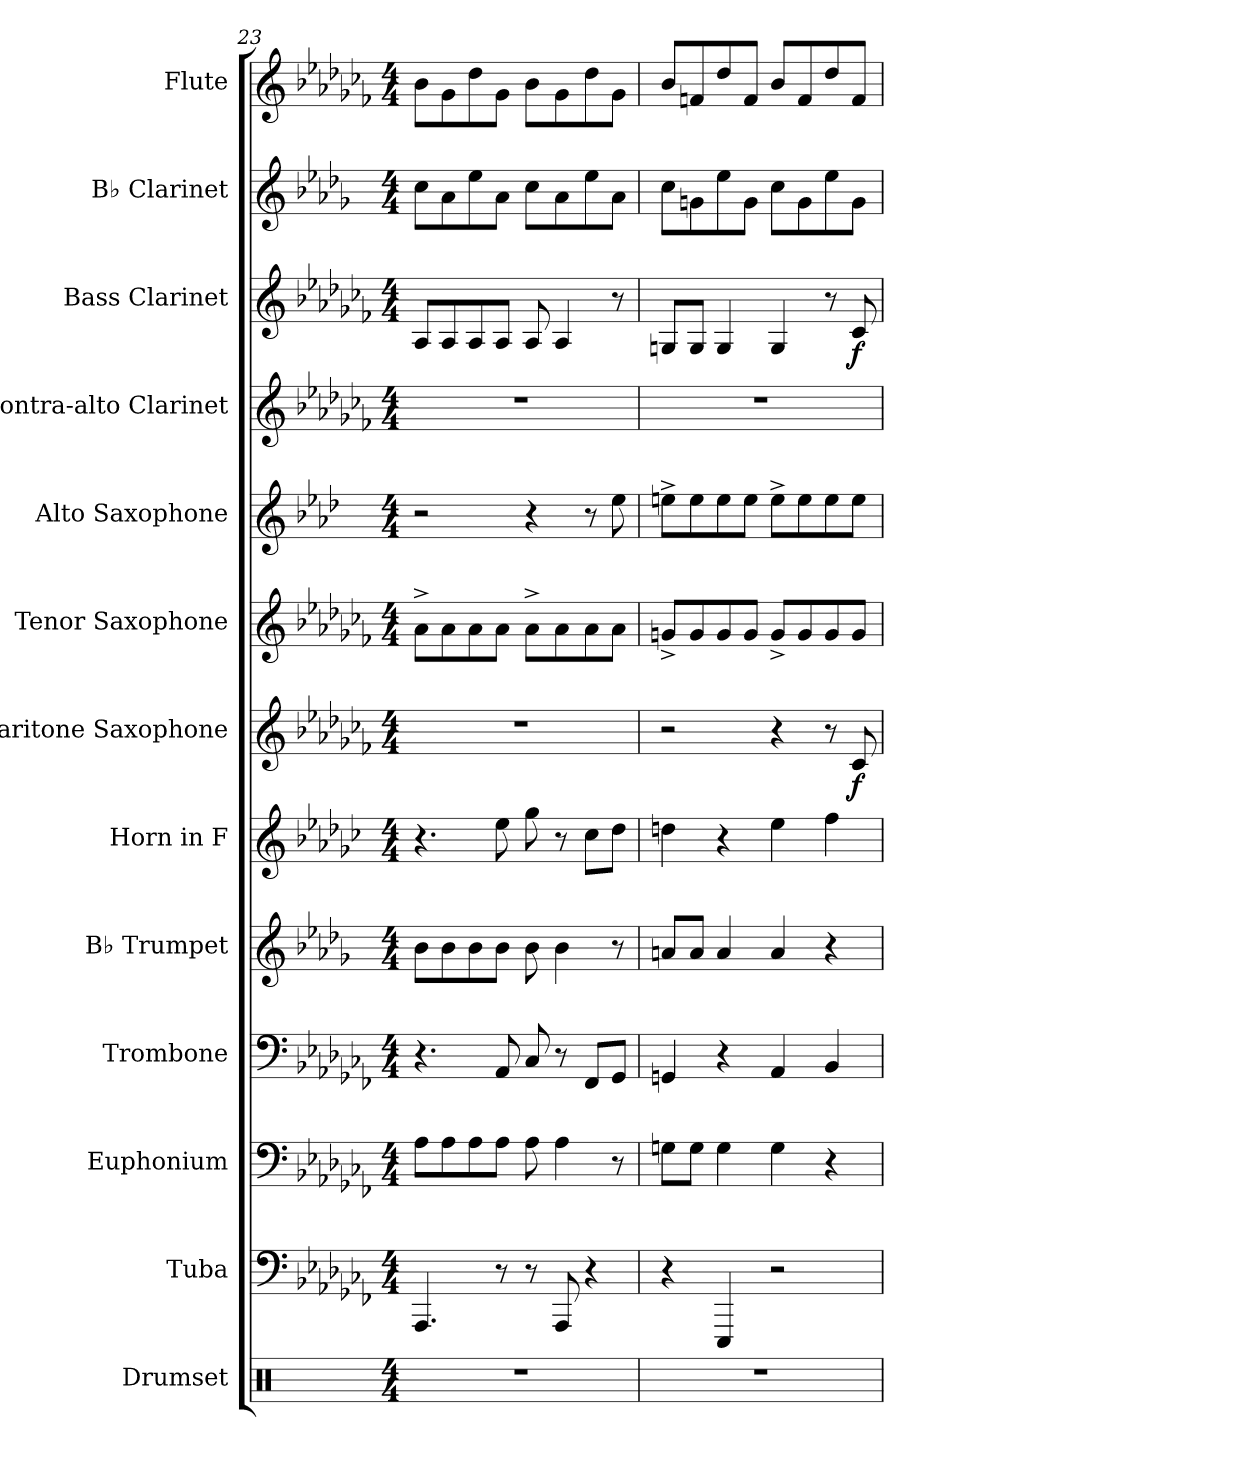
**kern	**kern	**kern	**kern	**kern	**kern	**kern	**dynam	**kern	**kern	**kern	**kern	**dynam	**kern	**kern
*part13	*part12	*part11	*part10	*part9	*part8	*part7	*part7	*part6	*part5	*part4	*part3	*part3	*part2	*part1
*staff13	*staff12	*staff11	*staff10	*staff9	*staff8	*staff7	*staff7	*staff6	*staff5	*staff4	*staff3	*staff3	*staff2	*staff1
*I"Drumset	*I"Tuba	*I"Euphonium	*I"Trombone	*I"B♭ Trumpet	*I"Horn in F	*I"Baritone Saxophone	*	*I"Tenor Saxophone	*I"Alto Saxophone	*I"Contra-alto Clarinet	*I"Bass Clarinet	*	*I"B♭ Clarinet	*I"Flute
*I'Drs.	*I'Tba.	*I'Euph.	*I'Tbn.	*I'B♭ Tpt.	*	*I'Bar. Sax.	*	*I'T. Sax.	*I'A. Sax.	*I'C-a. Cl.	*I'B. Cl.	*	*I'B♭ Cl.	*I'Fl.
*clefX	*clefF4	*clefF4	*clefF4	*clefG2	*clefG2	*clefG2	*	*clefG2	*clefG2	*clefG2	*clefG2	*	*clefG2	*clefG2
*	*	*	*	*ITrd1c2	*ITrd4c7	*ITrd12c21	*	*ITrd8c14	*ITrd5c9	*ITrd12c21	*ITrd8c14	*	*ITrd1c2	*
*k[]	*k[b-e-a-d-g-c-f-]	*k[b-e-a-d-g-c-f-]	*k[b-e-a-d-g-c-f-]	*k[b-e-a-d-g-c-f-]	*k[b-e-a-d-g-c-f-]	*k[b-e-a-d-g-c-f-]	*	*k[b-e-a-d-g-c-f-]	*k[b-e-a-d-g-c-f-]	*k[b-e-a-d-g-c-f-]	*k[b-e-a-d-g-c-f-]	*	*k[b-e-a-d-g-c-f-]	*k[b-e-a-d-g-c-f-]
*M4/4	*M4/4	*M4/4	*M4/4	*M4/4	*M4/4	*M4/4	*	*M4/4	*M4/4	*M4/4	*M4/4	*	*M4/4	*M4/4
=23	=23	=23	=23	=23	=23	=23	=23	=23	=23	=23	=23	=23	=23	=23
1r	4.AAA-/	8A-\L	4.r	8a-\L	4.r	1r	.	8A-^\L	2r	1r	8AA-/L	.	8b-\L	8b-\L
.	.	8A-\	.	8a-\	.	.	.	8A-\	.	.	8AA-/	.	8g-\	8g-\
.	.	8A-\	.	8a-\	.	.	.	8A-\	.	.	8AA-/	.	8dd-\	8dd-\
.	8r	8A-\J	8AA-/	8a-\J	8a-\	.	.	8A-\J	.	.	8AA-/J	.	8g-\J	8g-\J
.	8r	8A-\	8C-/	8a-\	8cc-\	.	.	8A-^\L	4r	.	8AA-/	.	8b-\L	8b-\L
.	8AAA-/	4A-\	8r	4a-\	8r	.	.	8A-\	.	.	4AA-/	.	8g-\	8g-\
.	4r	.	8FF-/L	.	8f-\L	.	.	8A-\	8r	.	.	.	8dd-\	8dd-\
.	.	8r	8GG-/J	8r	8g-\J	.	.	8A-\J	8g-\	.	8r	.	8g-\J	8g-\J
=24	=24	=24	=24	=24	=24	=24	=24	=24	=24	=24	=24	=24	=24	=24
1r	4r	8Gn\L	4GGn/	8gn/L	4gn\	2r	.	8Gn^/L	8gn^\L	1r	8GGn/L	.	8b-\L	8b-/L
.	.	8G\J	.	8g/J	.	.	.	8G/	8g\	.	8GG/J	.	8fn\	8fn/
.	4EEE-/	4G\	4r	4g/	4r	.	.	8G/	8g\	.	4GG/	.	8dd-\	8dd-/
.	.	.	.	.	.	.	.	8G/J	8g\J	.	.	.	8f\J	8f/J
.	2r	4G\	4AA-/	4g/	4a-\	4r	.	8G^/L	8g^\L	.	4GG/	.	8b-\L	8b-/L
.	.	.	.	.	.	.	.	8G/	8g\	.	.	.	8f\	8f/
.	.	4r	4BB-/	4r	4b-\	8r	.	8G/	8g\	.	8r	.	8dd-\	8dd-/
!	!	!	!	!	!	!	!LO:DY:b	!	!	!	!	!LO:DY:b	!	!
.	.	.	.	.	.	8C-/	f	8G/J	8g\J	.	8C-/	f	8f\J	8f/J
=	=	=	=	=	=	=	=	=	=	=	=	=	=	=
*-	*-	*-	*-	*-	*-	*-	*-	*-	*-	*-	*-	*-	*-	*-
